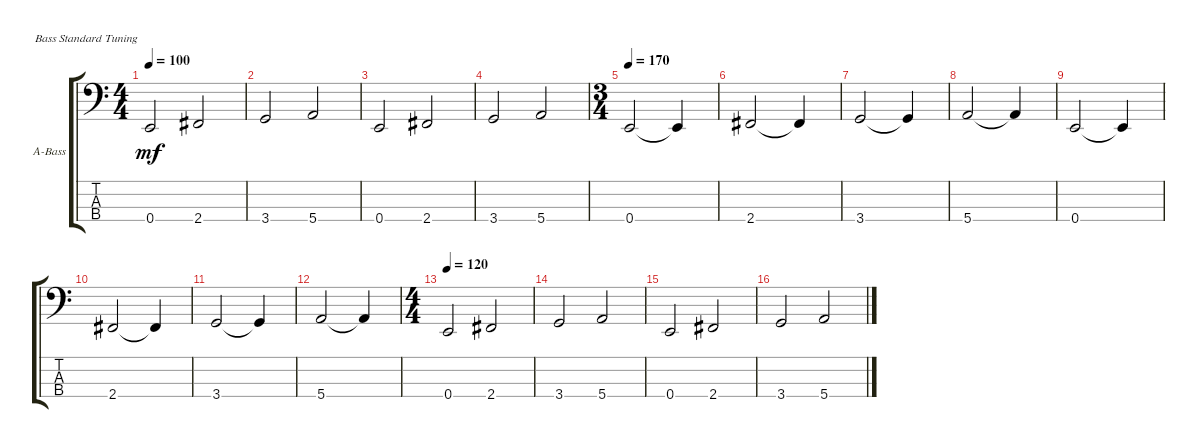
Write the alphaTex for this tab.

\defaultSystemsLayout 4
\bracketExtendMode groupsimilarinstruments
\firstSystemTrackNameOrientation horizontal
\otherSystemsTrackNameOrientation horizontal
\track ("Acoustic Bass" "A-Bass") {instrument acousticbass}
\staff {score tabs}
\tuning (G2 D2 A1 E1)
\ts (4 4)
\tempo 100
\clef f4
\ks c
0.4.2{dy mf instrument acousticbass} 2.4.2 |
3.4.2 5.4.2 |
0.4.2 2.4.2 |
3.4.2 5.4.2 |
\ts (3 4)
\tempo 170
0.4.2 0.4{t}.4 |
2.4.2 2.4{t}.4 |
3.4.2 3.4{t}.4 |
5.4.2 5.4{t}.4 |
0.4.2 0.4{t}.4 |
2.4.2 2.4{t}.4 |
3.4.2 3.4{t}.4 |
5.4.2 5.4{t}.4 |
\ts (4 4)
\tempo 120
0.4.2 2.4.2 |
3.4.2 5.4.2 |
0.4.2 2.4.2 |
3.4.2 5.4.2
